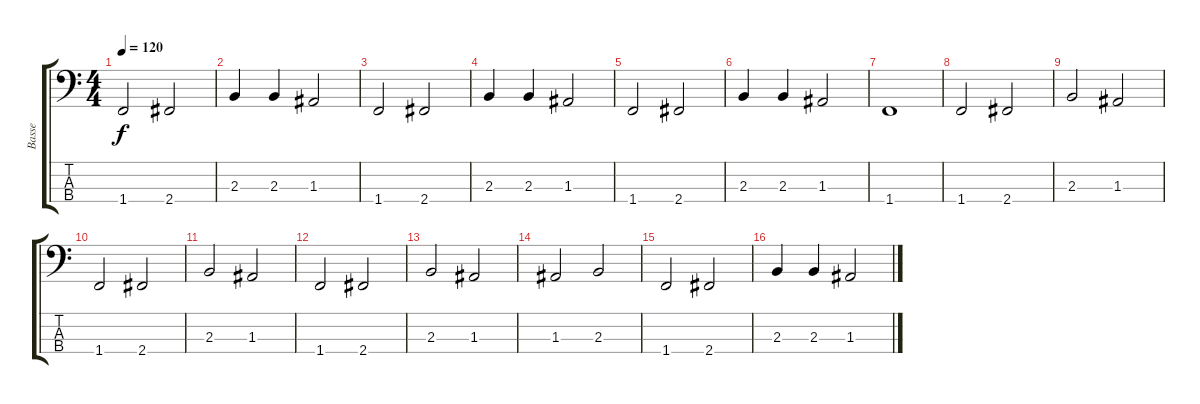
\track ("Basse" "Basse") {instrument electricbassfinger}
\staff {score tabs}
\tuning (G2 D2 A1 E1) {hide}
\ts (4 4)
\tempo 120
\clef f4
\ks c
1.4.2{dy f instrument electricbassfinger} 2.4.2 |
2.3.4 2.3.4 1.3.2 |
1.4.2 2.4.2 |
2.3.4 2.3.4 1.3.2 |
1.4.2 2.4.2 |
2.3.4 2.3.4 1.3.2 |
1.4.1 |
1.4.2 2.4.2 |
2.3.2 1.3.2 |
1.4.2 2.4.2 |
2.3.2 1.3.2 |
1.4.2 2.4.2 |
2.3.2 1.3.2 |
1.3.2 2.3.2 |
1.4.2 2.4.2 |
2.3.4 2.3.4 1.3.2
